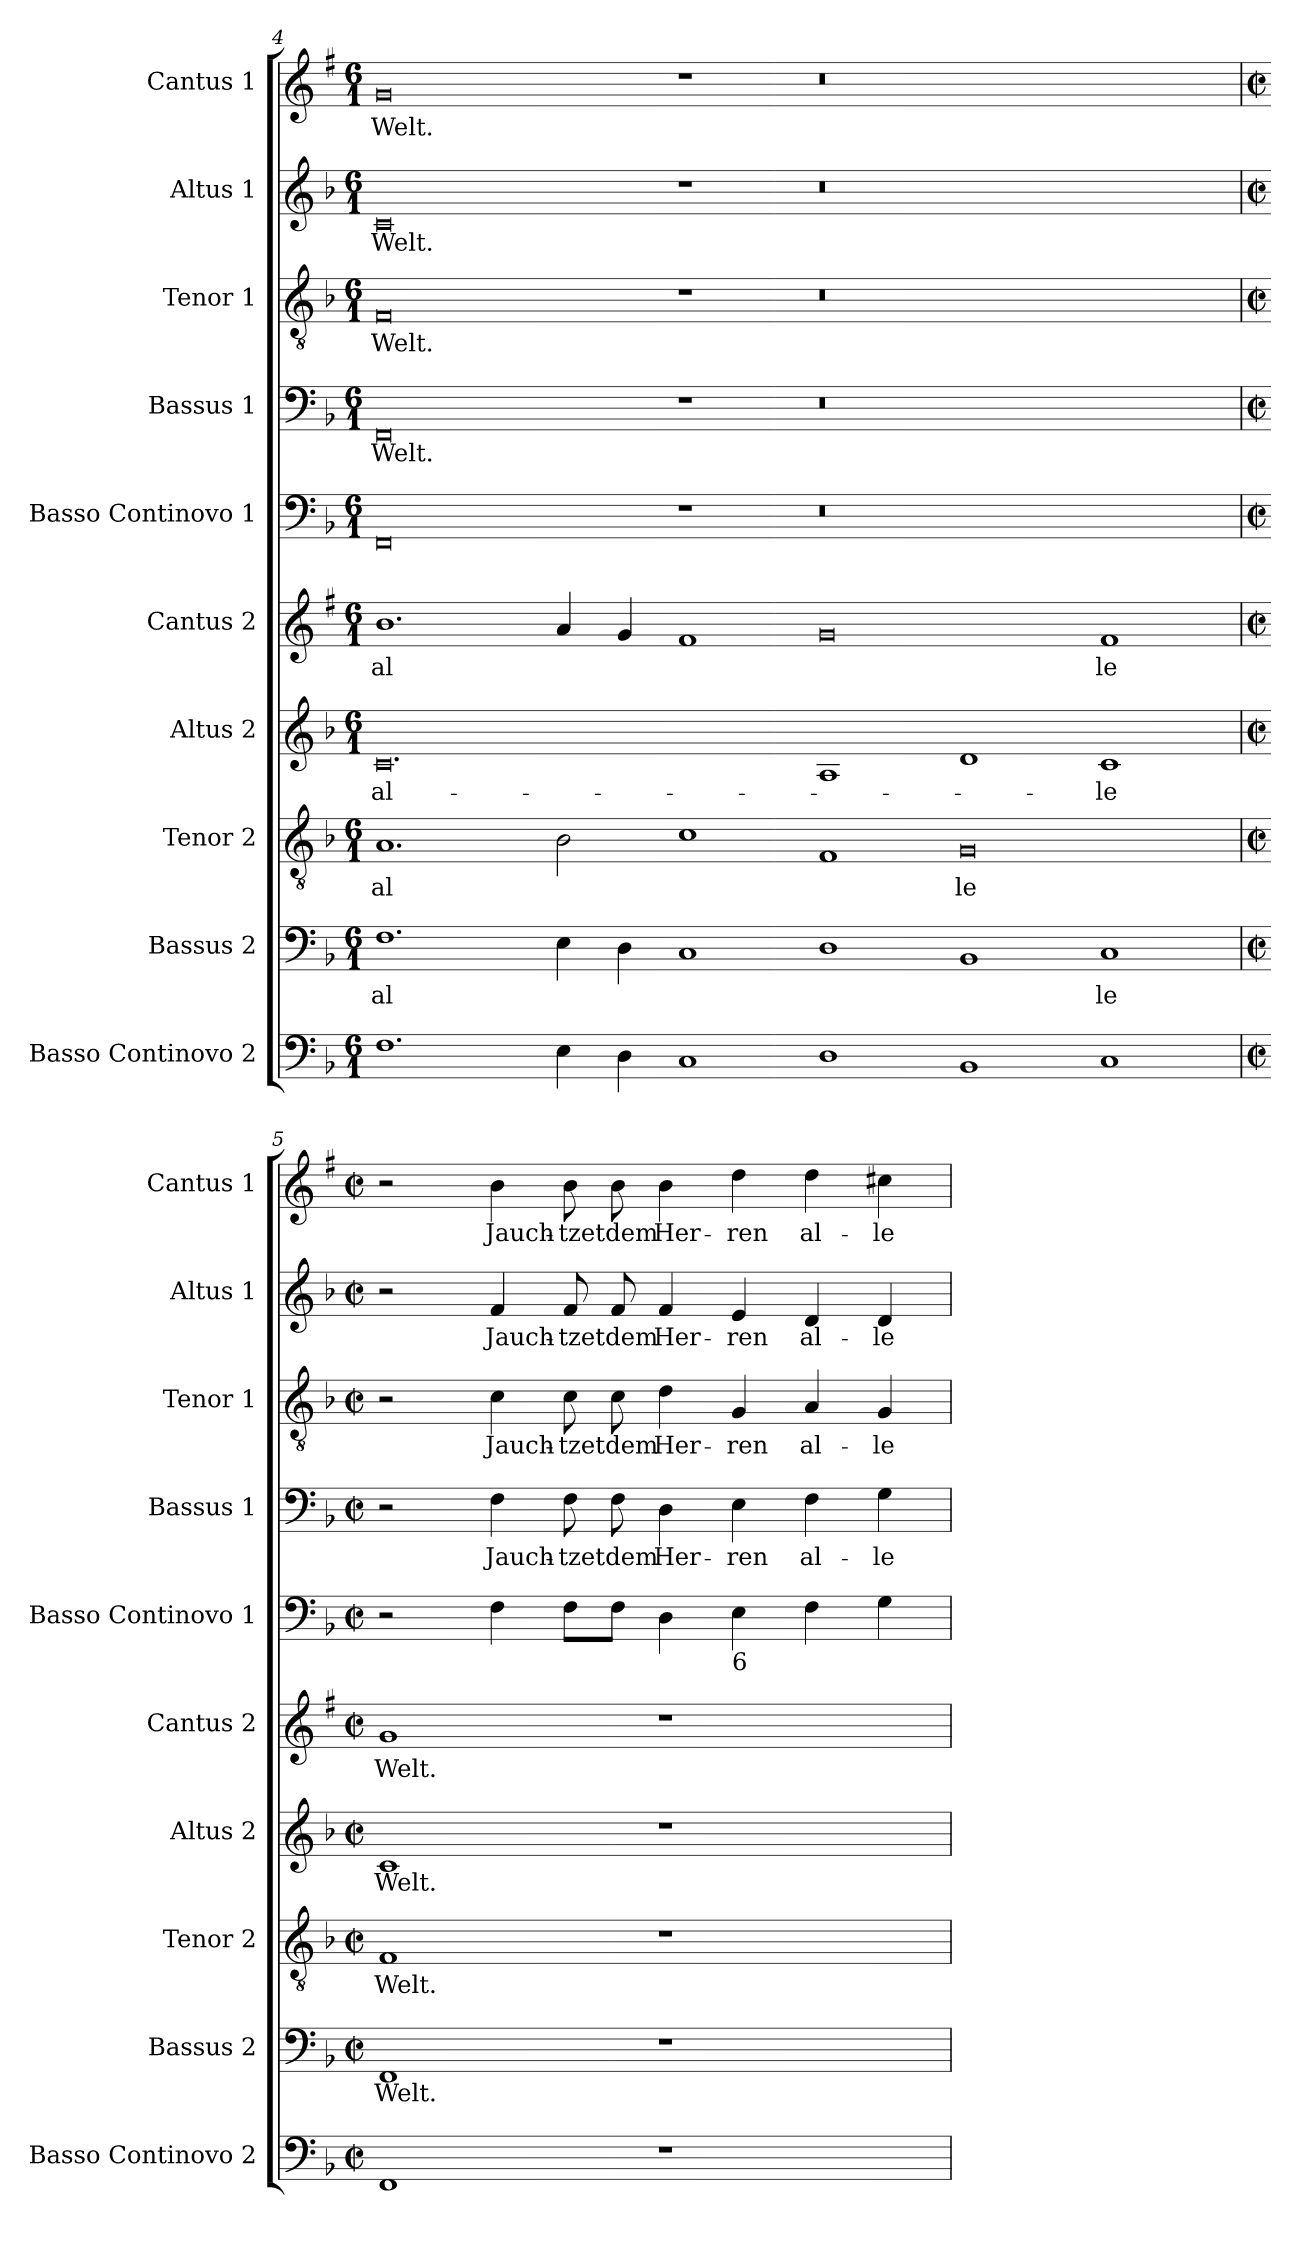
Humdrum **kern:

**kern	**kern	**text	**kern	**text	**kern	**text	**kern	**text	**kern	**kern	**text	**kern	**text	**kern	**text	**kern	**text
*part10	*part9	*part9	*part8	*part8	*part7	*part7	*part6	*part6	*part5	*part4	*part4	*part3	*part3	*part2	*part2	*part1	*part1
*staff10	*staff9	*staff9	*staff8	*staff8	*staff7	*staff7	*staff6	*staff6	*staff5	*staff4	*staff4	*staff3	*staff3	*staff2	*staff2	*staff1	*staff1
*I"Basso Continovo 2	*I"Bassus 2	*	*I"Tenor 2	*	*I"Altus 2	*	*I"Cantus 2	*	*I"Basso Continovo 1	*I"Bassus 1	*	*I"Tenor 1	*	*I"Altus 1	*	*I"Cantus 1	*
*I'Basso Continovo 2	*I'Bassus 2	*	*I'Tenor 2	*	*I'Altus 2	*	*I'Cantus 2	*	*I'Basso Continovo 1	*I'Bassus 1	*	*I'Tenor 1	*	*I'Altus 1	*	*I'Cantus 1	*
!!LO:LB:g=z
*clefF4	*clefF4	*	*clefGv2	*	*clefG2	*	*clefG2	*	*clefF4	*clefF4	*	*clefGv2	*	*clefG2	*	*clefG2	*
*	*	*	*	*	*	*	*ITrd1c2	*	*	*	*	*	*	*	*	*ITrd1c2	*
*k[b-]	*k[b-]	*	*k[b-]	*	*k[b-]	*	*k[b-]	*	*k[b-]	*k[b-]	*	*k[b-]	*	*k[b-]	*	*k[b-]	*
*F:	*F:	*	*F:	*	*F:	*	*F:	*	*F:	*F:	*	*F:	*	*F:	*	*F:	*
*M6/1	*M6/1	*	*M6/1	*	*M6/1	*	*M6/1	*	*M6/1	*M6/1	*	*M6/1	*	*M6/1	*	*M6/1	*
=4	=4	=4	=4	=4	=4	=4	=4	=4	=4	=4	=4	=4	=4	=4	=4	=4	=4
!	!	!LO:LY:b	!	!LO:LY:b	!	!LO:LY:b	!	!LO:LY:b	!	!	!LO:LY:b	!	!LO:LY:b	!	!LO:LY:b	!	!LO:LY:b
1.F	1.F	al	1.A	al	0.c	al-	1.a	al	0FF	0FF	Welt.	0F	Welt.	0c	Welt.	0f	Welt.
4E	4E	.	2B-	.	.	.	4g	.	.	.	.	.	.	.	.	.	.
4D	4D	.	.	.	.	.	4f	.	.	.	.	.	.	.	.	.	.
1C	1C	.	1c	.	.	.	1e	.	1r	1r	.	1r	.	1r	.	1r	.
1D	1D	.	1F	.	1A	.	0f	.	0.r	0.r	.	0.r	.	0.r	.	0.r	.
!	!	!	!	!LO:LY:b	!	!	!	!	!	!	!	!	!	!	!	!	!
1BB-	1BB-	.	0G	le	1d	.	.	.	.	.	.	.	.	.	.	.	.
!	!	!LO:LY:b	!	!	!	!LO:LY:b	!	!LO:LY:b	!	!	!	!	!	!	!	!	!
1C	1C	le	.	.	1c	-le	1e	le	.	.	.	.	.	.	.	.	.
=5	=5	=5	=5	=5	=5	=5	=5	=5	=5	=5	=5	=5	=5	=5	=5	=5	=5
*M4/2	*M4/2	*	*M4/2	*	*M4/2	*	*M4/2	*	*M4/2	*M4/2	*	*M4/2	*	*M4/2	*	*M4/2	*
*met(c|)	*met(c|)	*	*met(c|)	*	*met(c|)	*	*met(c|)	*	*met(c|)	*met(c|)	*	*met(c|)	*	*met(c|)	*	*met(c|)	*
!	!	!LO:LY:b	!	!LO:LY:b	!	!LO:LY:b	!	!LO:LY:b	!	!	!	!	!	!	!	!	!
1FF	1FF	Welt.	1F	Welt.	1c	Welt.	1f	Welt.	2r	2r	.	2r	.	2r	.	2r	.
!	!	!	!	!	!	!	!	!	!	!	!LO:LY:b	!	!LO:LY:b	!	!LO:LY:b	!	!LO:LY:b
.	.	.	.	.	.	.	.	.	4F	4F	Jauch-	4c	Jauch-	4f	Jauch-	4a	Jauch-
!	!	!	!	!	!	!	!	!	!	!	!LO:LY:b	!	!LO:LY:b	!	!LO:LY:b	!	!LO:LY:b
.	.	.	.	.	.	.	.	.	8FL	8F	-tzet	8c	-tzet	8f	-tzet	8a	-tzet
!	!	!	!	!	!	!	!	!	!	!	!LO:LY:b	!	!LO:LY:b	!	!LO:LY:b	!	!LO:LY:b
.	.	.	.	.	.	.	.	.	8FJ	8F	dem	8c	dem	8f	dem	8a	dem
!	!	!	!	!	!	!	!	!	!	!	!LO:LY:b	!	!LO:LY:b	!	!LO:LY:b	!	!LO:LY:b
1r	1r	.	1r	.	1r	.	1r	.	4D	4D	Her-	4d	Her-	4f	Her-	4a	Her-
!	!	!	!	!	!	!	!	!	!LO:TX:b:t=6	!	!	!	!	!	!	!	!
!	!	!	!	!	!	!	!	!	!	!	!LO:LY:b	!	!LO:LY:b	!	!LO:LY:b	!	!LO:LY:b
.	.	.	.	.	.	.	.	.	4E	4E	-ren	4G	-ren	4e	-ren	4cc	-ren
!	!	!	!	!	!	!	!	!	!	!	!LO:LY:b	!	!LO:LY:b	!	!LO:LY:b	!	!LO:LY:b
.	.	.	.	.	.	.	.	.	4F	4F	al-	4A	al-	4d	al-	4cc	al-
!	!	!	!	!	!	!	!	!	!	!	!LO:LY:b	!	!LO:LY:b	!	!LO:LY:b	!	!LO:LY:b
.	.	.	.	.	.	.	.	.	4G	4G	-le	4G	-le	4d	-le	4bn	-le
=	=	=	=	=	=	=	=	=	=	=	=	=	=	=	=	=	=
*-	*-	*-	*-	*-	*-	*-	*-	*-	*-	*-	*-	*-	*-	*-	*-	*-	*-
